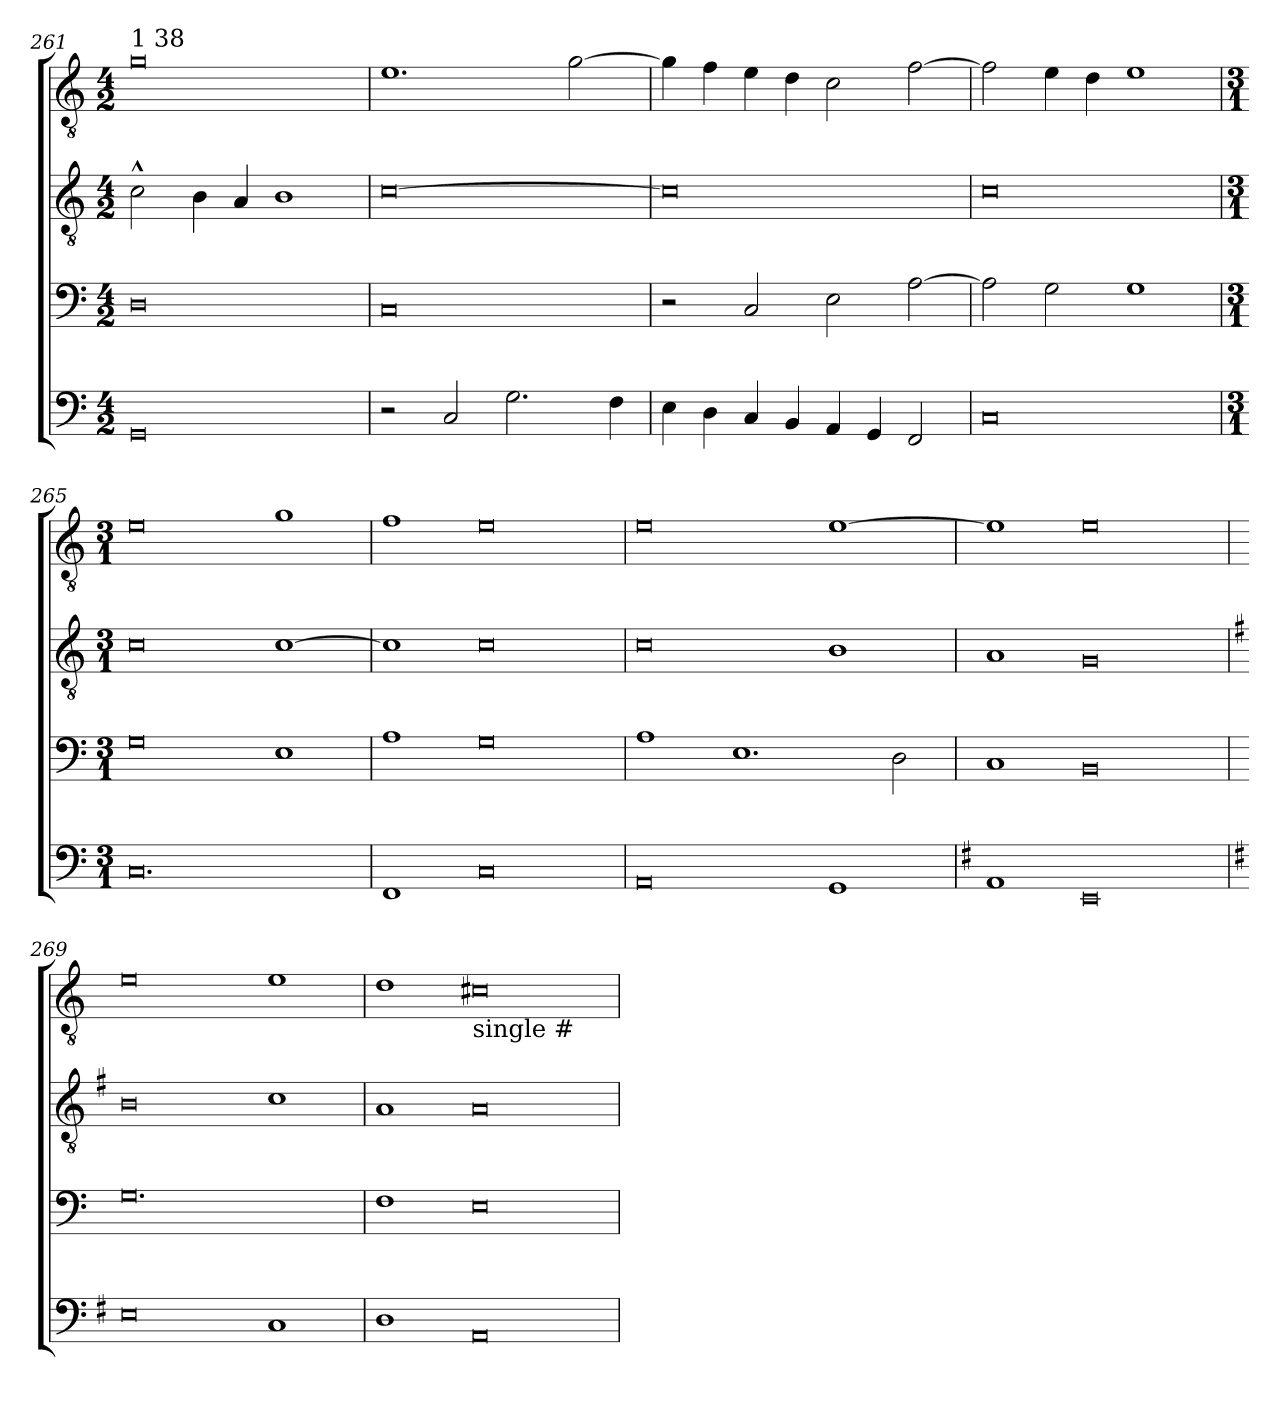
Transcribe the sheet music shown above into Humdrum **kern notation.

**kern	**kern	**kern	**kern
*part4	*part3	*part2	*part1
*staff4	*staff3	*staff2	*staff1
!!LO:PB:g=z
*clefF4	*clefF4	*clefGv2	*clefGv2
*k[]	*k[]	*k[]	*k[]
*C:	*C:	*C:	*C:
*M4/2	*M4/2	*M4/2	*M4/2
=261	=261	=261	=261
!	!	!	!LO:TX:a:t=1 38
0GG	0D	2c^^>\	0g
.	.	4B\	.
.	.	4A/	.
.	.	1B	.
=262	=262	=262	=262
2r	0C	[>0c	1.e
2C/	.	.	.
2.G\	.	.	.
.	.	.	[>2g\
4F\	.	.	.
=263	=263	=263	=263
4E\	2r	0c]	4g\]
4D\	.	.	4f\
4C/	2C/	.	4e\
4BB/	.	.	4d\
4AA/	2E\	.	2c\
4GG/	.	.	.
2FF/	[>2A\	.	[>2f\
=264	=264	=264	=264
0C	2A\]	0c	2f\]
.	2G\	.	4e\
.	.	.	4d\
.	1G	.	1e
!!LO:PB:g=z
=265!	=265!	=265!	=265!
*M3/1	*M3/1	*M3/1	*M3/1
0.C	0G	0c	0e
.	1E	[>1c	1g
=266	=266	=266	=266
1FF	1A	1c]	1f
0C	0G	0c	0e
=267	=267	=267	=267
0AA	1A	0c	0e
.	1.E	.	.
1GG	.	1B	[>1e
.	2D\	.	.
=268	=268	=268	=268
*k[f#]	*	*	*
*G:	*	*	*
1AA	1C	1A	1e]
0EE	0BB	0G	0e
=269	=269	=269	=269
*	*	*k[f#]	*
*	*	*G:	*
0E	0.G	0B	0e
1C	.	1c	1e
=270	=270	=270	=270
1D	1F	1A	1d
!	!	!	!LO:TX:b:t=single #
0AA	0E	0A	0c#
=	=	=	=
*-	*-	*-	*-
